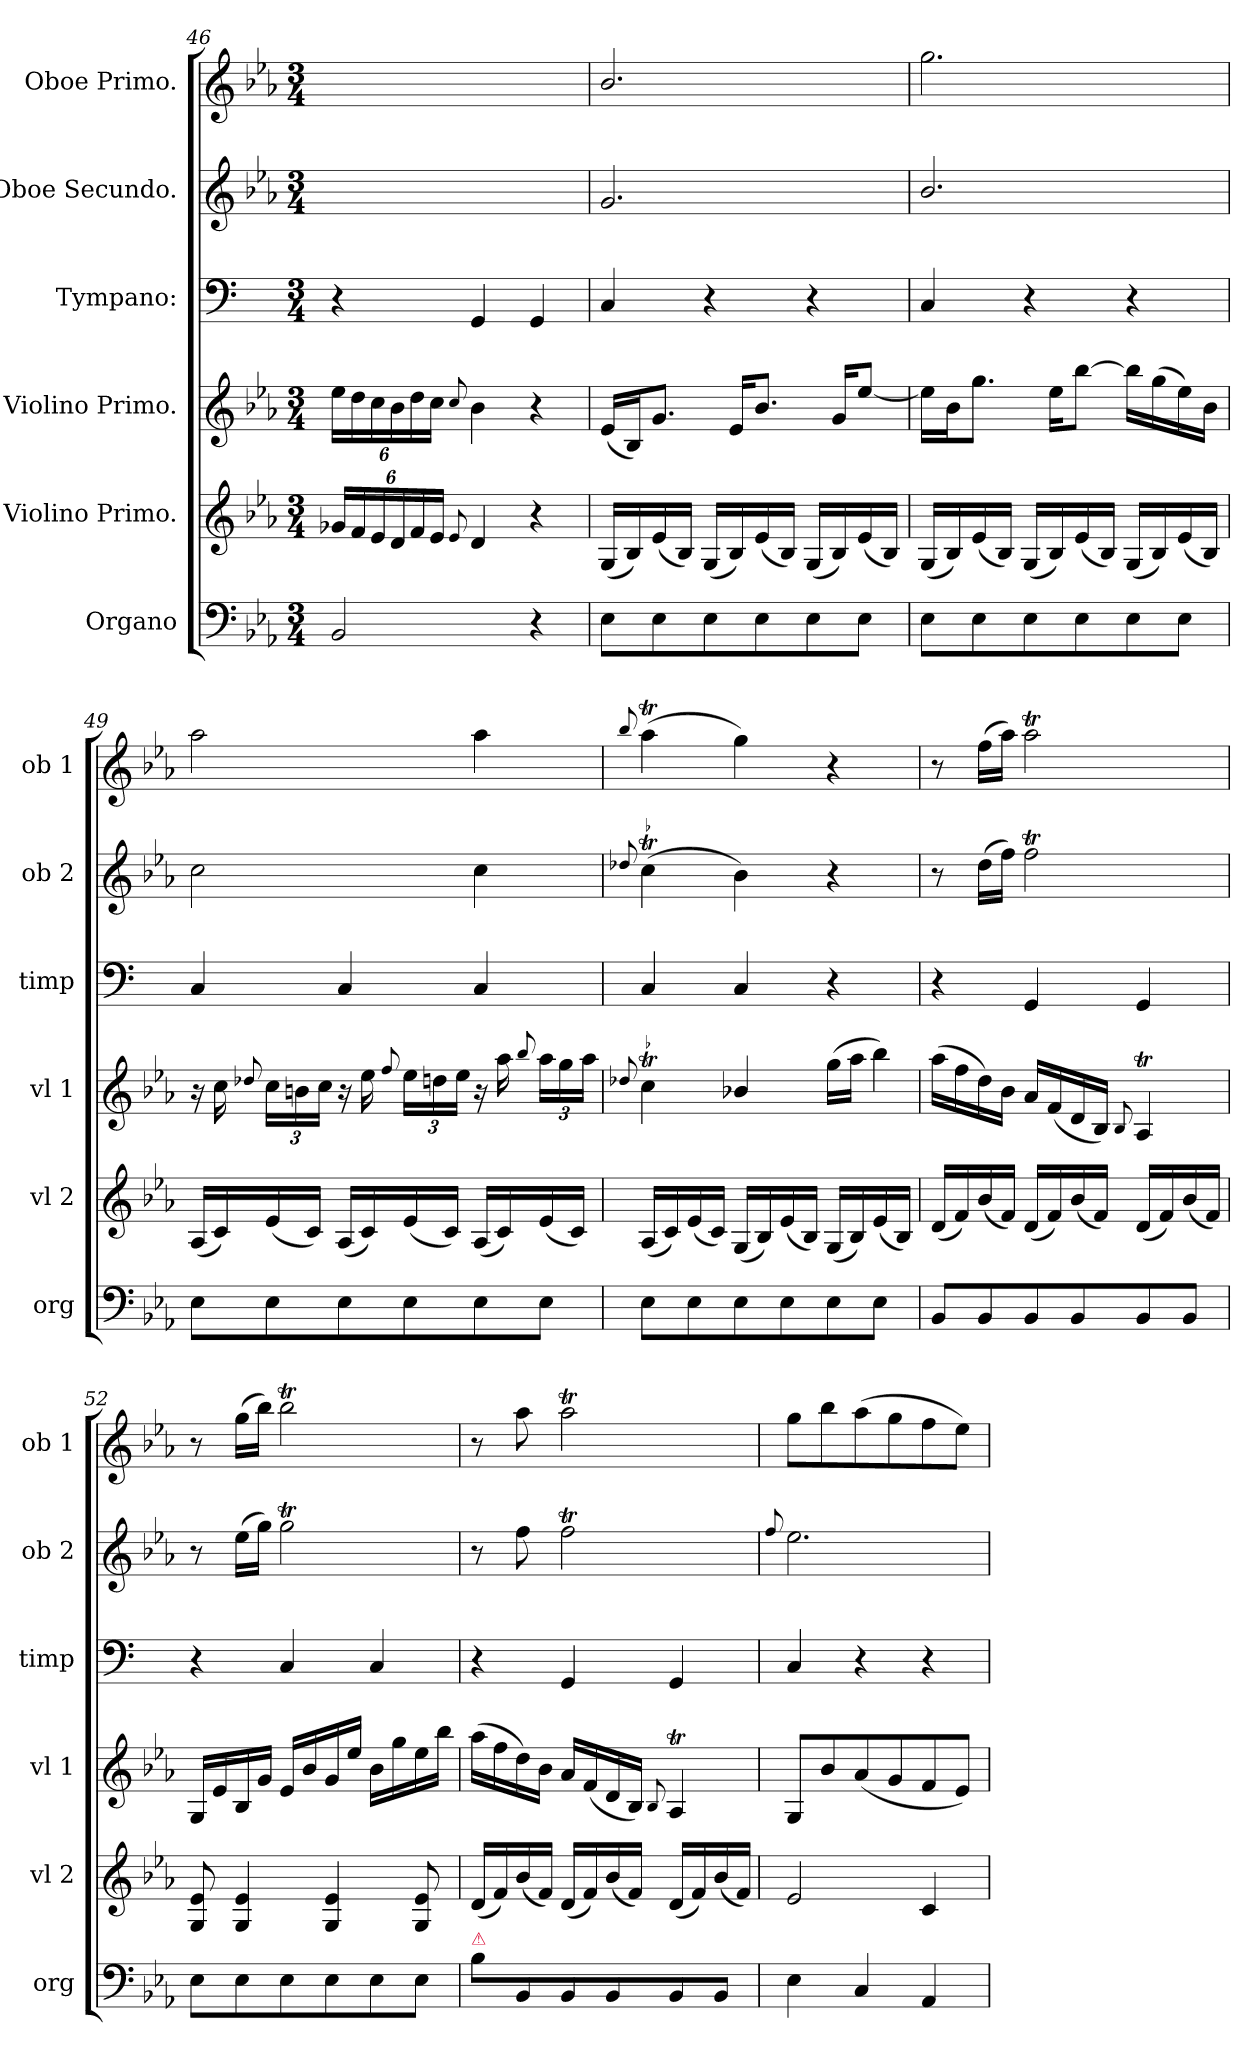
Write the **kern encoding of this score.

**kern	**kern	**kern	**dynam	**kern	**kern	**kern
*part6	*part5	*part4	*part4	*part3	*part2	*part1
*staff6	*staff5	*staff4	*staff4	*staff3	*staff2	*staff1
*I"Organo	*I"Violino Primo.	*I"Violino Primo.	*	*I"Tympano:	*I"Oboe Secundo.	*I"Oboe Primo.
*I'org	*I'vl 2	*I'vl 1	*	*I'timp	*I'ob 2	*I'ob 1
*clefF4	*clefG2	*clefG2	*	*clefF4	*clefG2	*clefG2
*	*	*	*	*ITrd-2c-3	*	*
*k[b-e-a-]	*k[b-e-a-]	*k[b-e-a-]	*	*k[b-e-a-]	*k[b-e-a-]	*k[b-e-a-]
*E-:	*E-:	*E-:	*	*E-:	*E-:	*E-:
*M3/4	*M3/4	*M3/4	*	*M3/4	*M3/4	*M3/4
*	*Xbrackettup	*Xbrackettup	*	*	*	*
=46	=46	=46	=46	=46	=46	=46
2BB-/	24g-X/LL	24ee-\LL	.	4r	2.ryy	2.ryy
.	24f/	24dd\	.	.	.	.
.	24e-/	24cc\	.	.	.	.
.	24d/	24b-\	.	.	.	.
.	24f/	24dd\	.	.	.	.
.	24e-/JJ	24cc\JJ	.	.	.	.
.	8qqe-/	8qqcc/	.	.	.	.
.	4d/	4b-\	.	4BB-/	.	.
4r	4r	4r	.	4BB-/	.	.
=47	=47	=47	=47	=47	=47	=47
8E-\L	(16G/LL	(16e-/LL	for	4E-/	2.g/	2.b-/
.	16B-/)	16B-/J)	.	.	.	.
8E-\	(16e-/	8.g/J	.	.	.	.
.	16B-/JJ)	.	.	.	.	.
8E-\	(16G/LL	.	.	4r	.	.
.	16B-/)	16e-/KL	.	.	.	.
8E-\	(16e-/	8.b-/J	.	.	.	.
.	16B-/JJ)	.	.	.	.	.
8E-\	(16G/LL	.	.	4r	.	.
.	16B-/)	16g/KL	.	.	.	.
8E-\J	(16e-/	[8ee-/J	.	.	.	.
.	16B-/JJ)	.	.	.	.	.
=48	=48	=48	=48	=48	=48	=48
8E-\L	(16G/LL	16ee-\LL]	.	4E-/	2.b-/	2.gg\
.	16B-/)	16b-\J	.	.	.	.
8E-\	(16e-/	8.gg\J	.	.	.	.
.	16B-/JJ)	.	.	.	.	.
8E-\	(16G/LL	.	.	4r	.	.
.	16B-/)	16ee-\KL	.	.	.	.
8E-\	(16e-/	[8bb-\J	.	.	.	.
.	16B-/JJ)	.	.	.	.	.
8E-\	(16G/LL	16bb-\LL]	.	4r	.	.
.	16B-/)	(16gg\	.	.	.	.
8E-\J	(16e-/	16ee-\)	.	.	.	.
.	16B-/JJ)	16b-\JJ	.	.	.	.
=49	=49	=49	=49	=49	=49	=49
8E-\L	(16A-/LL	16r	.	4E-/	2cc\	2aa-\
.	16c/)	16cc\	.	.	.	.
.	.	8qqdd-X/	.	.	.	.
8E-\	(16e-/	24cc\LL	.	.	.	.
.	.	24bn\	.	.	.	.
.	16c/JJ)	.	.	.	.	.
.	.	24cc\JJ	.	.	.	.
8E-\	(16A-/LL	16r	.	4E-/	.	.
.	16c/)	16ee-\	.	.	.	.
.	.	8qqff/	.	.	.	.
8E-\	(16e-/	24ee-\LL	.	.	.	.
.	.	24ddn\	.	.	.	.
.	16c/JJ)	.	.	.	.	.
.	.	24ee-\JJ	.	.	.	.
8E-\	(16A-/LL	16r	.	4E-/	4cc\	4aa-\
.	16c/)	16aa-\	.	.	.	.
.	.	8qqbb-/	.	.	.	.
8E-\J	(16e-/	24aa-\LL	.	.	.	.
.	.	24gg\	.	.	.	.
.	16c/JJ)	.	.	.	.	.
.	.	24aa-\JJ	.	.	.	.
=50	=50	=50	=50	=50	=50	=50
.	.	8qqdd-X/	.	.	8qqdd-X/	8qqbb-/
!	!	!LO:TR:acc=-	!	!	!LO:TR:acc=-	!
8E-\L	(16A-/LL	4cct\	.	4E-/	(4cct\	(4aa-T\
.	16c/)	.	.	.	.	.
8E-\	(16e-/	.	.	.	.	.
.	16c/JJ)	.	.	.	.	.
8E-\	(16G/LL	4b-X/	.	4E-/	4b-\)	4gg\)
.	16B-/)	.	.	.	.	.
8E-\	(16e-/	.	.	.	.	.
.	16B-/JJ)	.	.	.	.	.
8E-\	(16G/LL	(16gg\LL	.	4r	4r	4r
.	16B-/)	16aa-\JJ	.	.	.	.
!	!	!LO:N:vis=4	!	!	!	!
8E-\J	(16e-/	8bb-\)	.	.	.	.
.	16B-/JJ)	.	.	.	.	.
=51	=51	=51	=51	=51	=51	=51
8BB-/L	(16d/LL	(16aa-\LL	.	4r	8r	8r
.	16f/)	16ff\	.	.	.	.
8BB-/	(16b-/	16dd\)	.	.	(16dd\LL	(16ff\LL
.	16f/JJ)	16b-\JJ	.	.	16ff\JJ)	16aa-\JJ)
8BB-/	(16d/LL	16a-/LL	.	4BB-/	2ffT\	2aa-T\
.	16f/)	(16f/	.	.	.	.
8BB-/	(16b-/	16d/	.	.	.	.
.	16f/JJ)	16B-/JJ)	.	.	.	.
.	.	8qqB-/	.	.	.	.
8BB-/	(16d/LL	4A-T/	.	4BB-/	.	.
.	16f/)	.	.	.	.	.
8BB-/J	(16b-/	.	.	.	.	.
.	16f/JJ)	.	.	.	.	.
=52	=52	=52	=52	=52	=52	=52
8E-\L	8G/ 8e-/	16G/LL	.	4r	8r	8r
.	.	16e-/	.	.	.	.
8E-\	4G/ 4e-/	16B-/	.	.	(16ee-\LL	(16gg\LL
.	.	16g/JJ	.	.	16gg\JJ)	16bb-\JJ)
8E-\	.	16e-/LL	.	4E-/	2ggt\	2bb-T\
.	.	16b-/	.	.	.	.
8E-\	4G/ 4e-/	16g/	.	.	.	.
.	.	16ee-/JJ	.	.	.	.
8E-\	.	16b-\LL	.	4E-/	.	.
.	.	16gg\	.	.	.	.
8E-\J	8G/ 8e-/	16ee-\	.	.	.	.
.	.	16bb-\JJ	.	.	.	.
=53	=53	=53	=53	=53	=53	=53
!LO:TX:a:color=crimson:t=⚠	!	!	!	!	!	!
8B-\L	(16d/LL	(16aa-\LL	.	4r	8r	8r
.	16f/)	16ff\	.	.	.	.
8BB-/	(16b-/	16dd\)	.	.	8ff\	8aa-\
.	16f/JJ)	16b-\JJ	.	.	.	.
8BB-/	(16d/LL	16a-/LL	.	4BB-/	2ffT\	2aa-T\
.	16f/)	(16f/	.	.	.	.
8BB-/	(16b-/	16d/	.	.	.	.
.	16f/JJ)	16B-/JJ)	.	.	.	.
.	.	8qqB-/	.	.	.	.
8BB-/	(16d/LL	4A-T/	.	4BB-/	.	.
.	16f/)	.	.	.	.	.
8BB-/J	(16b-/	.	.	.	.	.
.	16f/JJ)	.	.	.	.	.
=54	=54	=54	=54	=54	=54	=54
.	.	.	.	.	8qqff/	.
4E-\	2e-/	8G/L	.	4E-/	2.ee-\	8gg\L
.	.	8b-/	.	.	.	8bb-\
4C/	.	(8a-/	.	4r	.	(8aa-\
.	.	8g/	.	.	.	8gg\
4AA-/	4c/	8f/	.	4r	.	8ff\
.	.	8e-/J)	.	.	.	8ee-\J)
=	=	=	=	=	=	=
*-	*-	*-	*-	*-	*-	*-
